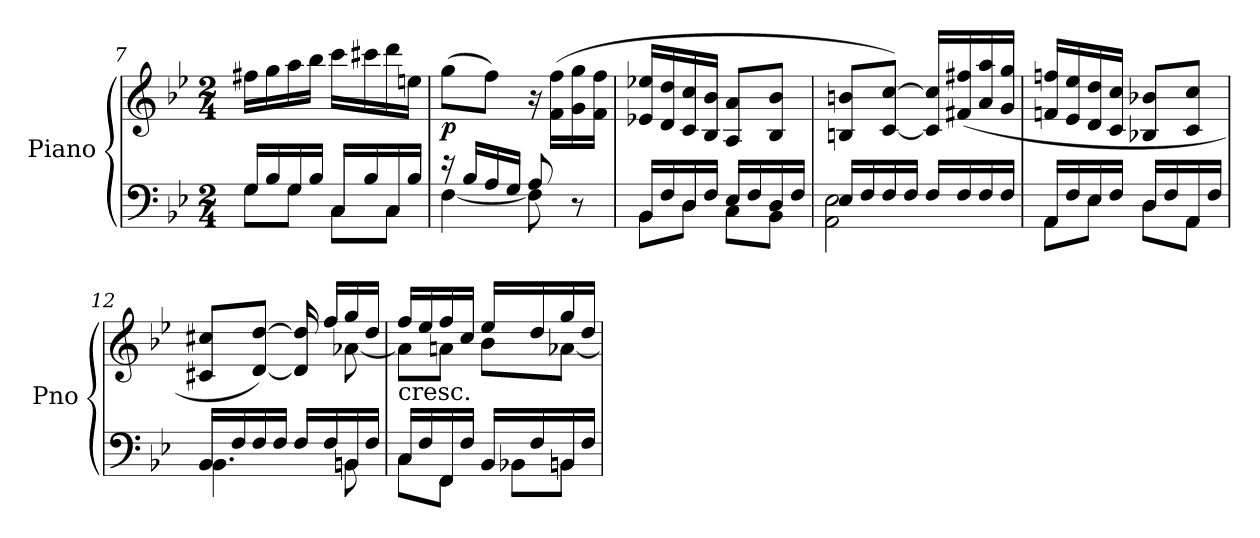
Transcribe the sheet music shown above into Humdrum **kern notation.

**kern	**kern	**dynam
*part1	*part1	*part1
*staff2	*staff1	*staff1/2
*I"Piano	*	*
*I'Pno	*	*
*clefF4	*clefG2	*
*k[b-e-]	*k[b-e-]	*
*B-:	*B-:	*
*M2/4	*M2/4	*
=7	=7	=7
*^	*	*
16G/LL	8G\L	16ff#X\LL	.
16B-/	.	16gg\	.
16G/	8G\J	16aa\	.
16B-/JJ	.	16bb-\JJ	.
16C/LL	8C\L	16ccc\LL	.
16B-/	.	16ccc#X\	.
16C/	8C\J	16ddd\	.
16B-/JJ	.	16een\JJ	.
=8	=8	=8	=8
!	!	!	!LO:DY:b
16re	[4F\	(8gg\L	p
16B-/LL	.	.	.
16A/	.	8ff\J)	.
16G/JJ	.	.	.
8A/	8F\]	16r	.
.	.	(16f\ 16ff\LL	.
8r	8ryy	16g\ 16gg\	.
.	.	16f\ 16ff\JJ	.
=9	=9	=9	=9
16BB-/LL	8BB-\L	16e-X/ 16ee-X/LL	.
16F/	.	16d/ 16dd/	.
16D/	8D\J	16c/ 16cc/	.
16F/JJ	.	16B-/ 16b-/JJ	.
16E-/LL	8C\L	8A/ 8a/L	.
16F/	.	.	.
16D/	8BB-\J	8B-/ 8b-/J	.
16F/JJ	.	.	.
!!LO:LB:g=z
=10	=10	=10	=10
16E-/LL	2AA\ 2E-\	8Bn/ 8bn/L	.
16F/	.	.	.
16F/	.	[8c/ [8cc/J)	.
16F/JJ	.	.	.
16F/LL	.	16c/] 16cc/]LL	.
16F/	.	(16f#X/ 16ff#X/	.
16F/	.	16a/ 16aa/	.
16F/JJ	.	16g/ 16gg/JJ	.
=11	=11	=11	=11
16AA/LL	8AA\L	16fn/ 16ffn/LL	.
16F/	.	16e-/ 16ee-/	.
16E-/	8E-\J	16d/ 16dd/	.
16F/JJ	.	16c/ 16cc/JJ	.
16D/LL	8D\L	8B-X/ 8b-X/L	.
16F/	.	.	.
16AA/	8AA\J	8c/ 8cc/J	.
16F/JJ	.	.	.
=12	=12	=12	=12
*	*	*^	*
16BB-/LL	4.BB-\	8c#X/ 8cc#X/L	4.ryy	.
16F/	.	.	.	.
16F/	.	[8d/ [8dd/J)	.	.
16F/JJ	.	.	.	.
16F/LL	.	16d/] 16dd/]	.	.
16F/	.	16ff/LL	.	.
16BB/	8BBn\	16gg/	[8a-X\	.
16F/JJ	.	16dd/JJ	.	.
=13	=13	=13	=13	=13
!	!	!LO:TX:b:t=cresc.	!	!
16C/LL	8C\L	16ff/LL	8a-\L]	.
16F/	.	16ee-/	.	.
16FF/	8FF\J	16ff/	8an\J	.
16F/JJ	.	16cc/JJ	.	.
16BB-/LL	8BB-X\L	16ee-/LL	8b-\L	.
16F/	.	16dd/	.	.
16BB/	8BBn\J	16gg/	[8a-X\J	.
16F/JJ	.	16dd/JJ	.	.
*v	*v	*	*	*
*	*v	*v	*
=	=	=
*-	*-	*-
